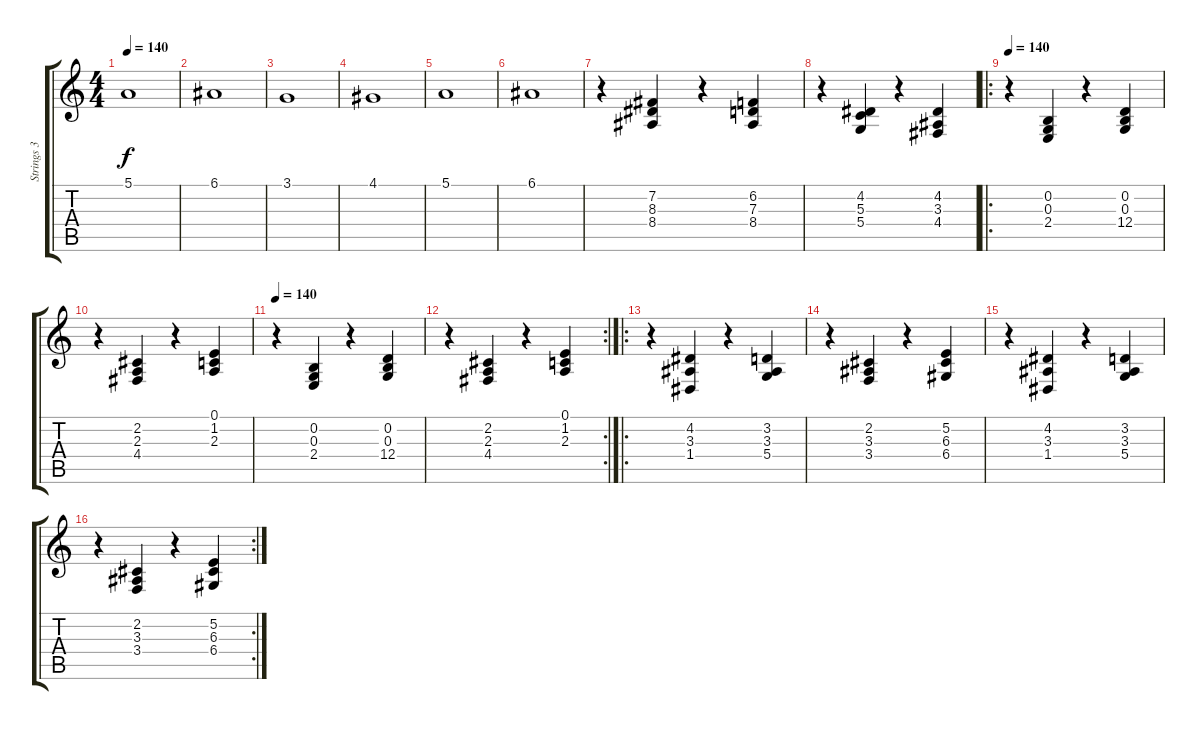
\track ("Strings 3" "Strings 3") {instrument stringensemble1}
\staff {score tabs}
\tuning (E4 B3 G3 D3 A2 E2) {hide}
\ts (4 4)
\tempo 140
\clef g2
\ks c
5.1.1{dy f} |
6.1.1 |
3.1.1{instrument stringensemble1} |
4.1.1 |
5.1.1 |
6.1.1 |
r.4 (7.2 8.3 8.4).4 r.4 (6.2 7.3 8.4).4 |
r.4 (4.2 5.3 5.4).4 r.4 (4.2 3.3 4.4).4 |
\ro
\tempo 140
r.4{volume 16} (0.2 0.3 2.4).4 r.4 (0.2 0.3 12.4).4 |
r.4 (2.2 2.3 4.4).4 r.4 (0.1 1.2 2.3).4 |
\tempo 140
r.4 (0.2 0.3 2.4).4 r.4 (0.2 0.3 12.4).4 |
\rc 2
r.4 (2.2 2.3 4.4).4 r.4 (0.1 1.2 2.3).4 |
\ro
r.4 (4.2 3.3 1.4).4 r.4 (3.2 3.3 5.4).4 |
r.4 (2.2 3.3 3.4).4 r.4 (5.2 6.3 6.4).4 |
r.4 (4.2 3.3 1.4).4 r.4 (3.2 3.3 5.4).4 |
\rc 2
r.4 (2.2 3.3 3.4).4 r.4 (5.2 6.3 6.4).4
